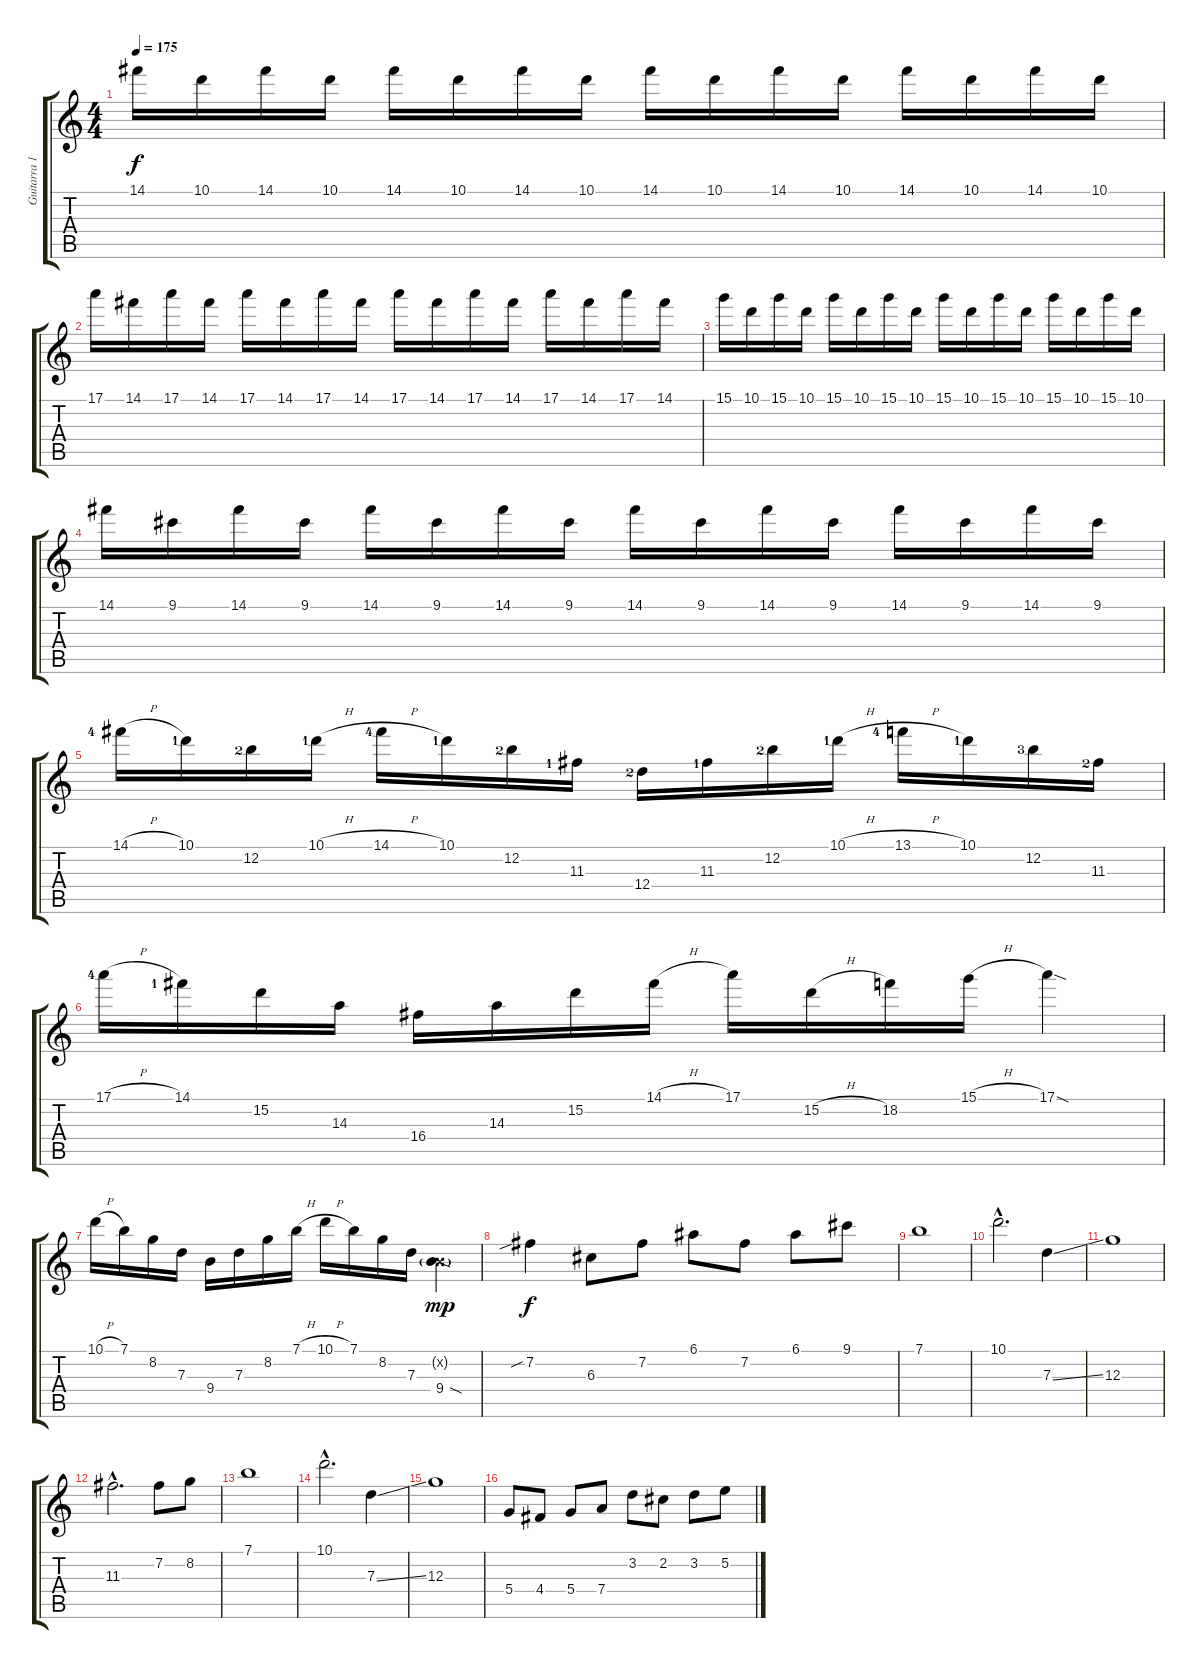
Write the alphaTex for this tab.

\track ("Guitarra 1" "Guitarra 1") {instrument distortionguitar}
\staff {score tabs}
\tuning (E4 B3 G3 D3 A2 E2) {hide}
\ts (4 4)
\tempo 175
\clef g2
\ks c
14.1.16{dy f} 10.1.16 14.1.16 10.1.16 14.1.16 10.1.16 14.1.16 10.1.16 14.1.16 10.1.16 14.1.16 10.1.16 14.1.16 10.1.16 14.1.16 10.1.16 |
17.1.16 14.1.16 17.1.16 14.1.16 17.1.16 14.1.16 17.1.16 14.1.16 17.1.16 14.1.16 17.1.16 14.1.16 17.1.16 14.1.16 17.1.16 14.1.16 |
15.1.16 10.1.16 15.1.16 10.1.16 15.1.16 10.1.16 15.1.16 10.1.16 15.1.16 10.1.16 15.1.16 10.1.16 15.1.16 10.1.16 15.1.16 10.1.16 |
14.1.16 9.1.16 14.1.16 9.1.16 14.1.16 9.1.16 14.1.16 9.1.16 14.1.16 9.1.16 14.1.16 9.1.16 14.1.16 9.1.16 14.1.16 9.1.16 |
14.1{h lf 5}.16 10.1{lf 2}.16 12.2{lf 3}.16 10.1{h lf 2}.16 14.1{h lf 5}.16 10.1{lf 2}.16 12.2{lf 3}.16 11.3{lf 2}.16 12.4{lf 3}.16 11.3{lf 2}.16 12.2{lf 3}.16 10.1{h lf 2}.16 13.1{h lf 5}.16 10.1{lf 2}.16 12.2{lf 4}.16 11.3{lf 3}.16 |
17.1{h lf 5}.16 14.1{lf 2}.16 15.2.16 14.3.16 16.4.16 14.3.16 15.2.16 14.1{h}.16 17.1.16 15.2{h}.16 18.2.16 15.1{h}.16 17.1{sod}.4 |
10.1{h}.16 7.1.16 8.2.16 7.3.16 9.4.16 7.3.16 8.2.16 7.1{h}.16 10.1{h}.16 7.1.16 8.2.16 7.3.16 (0.2{g x} 9.4{sod}).4{dy mp} |
7.2{sib}.4{dy f} 6.3.8 7.2.8 6.1.8 7.2.8 6.1.8 9.1.8 |
7.1.1 |
10.1{hac}.2{d} 7.3{ss}.4 |
12.3.1 |
11.3{hac}.2{d} 7.2.8 8.2.8 |
7.1.1 |
10.1{hac}.2{d} 7.3{ss}.4 |
12.3.1 |
5.4.8 4.4.8 5.4.8 7.4.8 3.2.8 2.2.8 3.2.8 5.2.8
